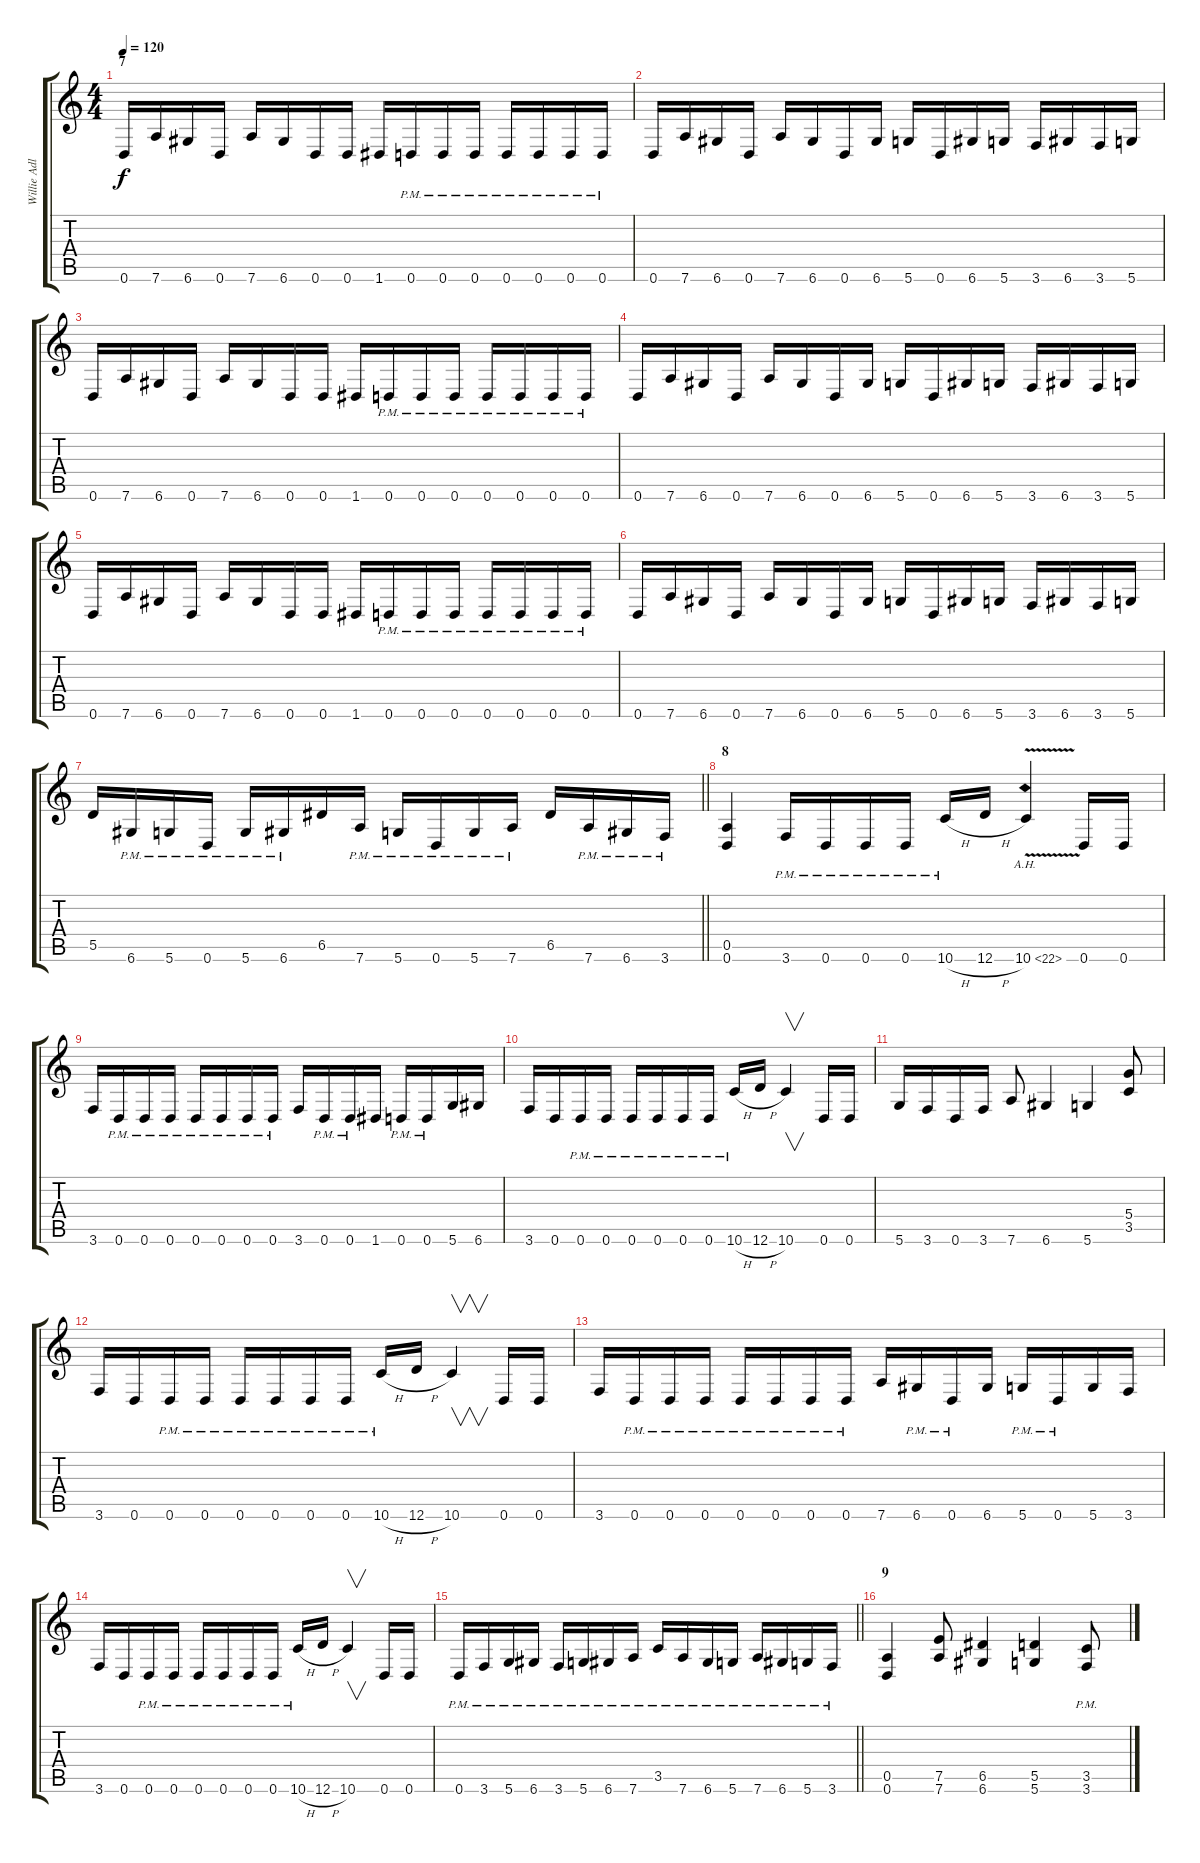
\track ("Willie Adler" "Willie Adl") {instrument distortionguitar}
\staff {score tabs}
\tuning (E4 B3 G3 D3 A2 D2) {hide}
\ts (4 4)
\section ("" "7")
\tempo 120
\clef g2
\ks c
0.6.16{dy f} 7.6.16 6.6.16 0.6.16 7.6.16 6.6.16 0.6.16 0.6.16 1.6.16 0.6{pm}.16 0.6{pm}.16 0.6{pm}.16 0.6{pm}.16 0.6{pm}.16 0.6{pm}.16 0.6{pm}.16 |
0.6.16 7.6.16 6.6.16 0.6.16 7.6.16 6.6.16 0.6.16 6.6.16 5.6.16 0.6.16 6.6.16 5.6.16 3.6.16 6.6.16 3.6.16 5.6.16 |
0.6.16 7.6.16 6.6.16 0.6.16 7.6.16 6.6.16 0.6.16 0.6.16 1.6.16 0.6{pm}.16 0.6{pm}.16 0.6{pm}.16 0.6{pm}.16 0.6{pm}.16 0.6{pm}.16 0.6{pm}.16 |
0.6.16 7.6.16 6.6.16 0.6.16 7.6.16 6.6.16 0.6.16 6.6.16 5.6.16 0.6.16 6.6.16 5.6.16 3.6.16 6.6.16 3.6.16 5.6.16 |
0.6.16 7.6.16 6.6.16 0.6.16 7.6.16 6.6.16 0.6.16 0.6.16 1.6.16 0.6{pm}.16 0.6{pm}.16 0.6{pm}.16 0.6{pm}.16 0.6{pm}.16 0.6{pm}.16 0.6{pm}.16 |
0.6.16 7.6.16 6.6.16 0.6.16 7.6.16 6.6.16 0.6.16 6.6.16 5.6.16 0.6.16 6.6.16 5.6.16 3.6.16 6.6.16 3.6.16 5.6.16 |
\barLineRight lightlight
5.5.16 6.6{pm}.16 5.6{pm}.16 0.6{pm}.16 5.6{pm}.16 6.6{pm}.16 6.5.16 7.6{pm}.16 5.6{pm}.16 0.6{pm}.16 5.6{pm}.16 7.6{pm}.16 6.5.16 7.6{pm}.16 6.6{pm}.16 3.6{pm}.16 |
\section ("" "8")
(0.5 0.6).4 3.6{pm}.16 0.6{pm}.16 0.6{pm}.16 0.6{pm}.16 10.6{h pm}.16 12.6{h}.16 10.6{ah 12 v}.4 0.6.16 0.6.16 |
3.6.16 0.6{pm}.16 0.6{pm}.16 0.6{pm}.16 0.6{pm}.16 0.6{pm}.16 0.6{pm}.16 0.6{pm}.16 3.6.16 0.6{pm}.16 0.6{pm}.16 1.6.16 0.6{pm}.16 0.6{pm}.16 5.6.16 6.6.16 |
3.6.16 0.6.16 0.6{pm}.16 0.6{pm}.16 0.6{pm}.16 0.6{pm}.16 0.6{pm}.16 0.6{pm}.16 10.6{h pm}.16 12.6{h}.16 10.6.4{v} 0.6.16 0.6.16 |
5.6.16 3.6.16 0.6.16 3.6.16 7.6.8 6.6.4 5.6.4 (5.4 3.5).8 |
3.6.16 0.6.16 0.6{pm}.16 0.6{pm}.16 0.6{pm}.16 0.6{pm}.16 0.6{pm}.16 0.6{pm}.16 10.6{h pm}.16 12.6{h}.16 10.6.4{v} 0.6.16 0.6.16 |
3.6.16 0.6{pm}.16 0.6{pm}.16 0.6{pm}.16 0.6{pm}.16 0.6{pm}.16 0.6{pm}.16 0.6{pm}.16 7.6.16 6.6{pm}.16 0.6{pm}.16 6.6.16 5.6{pm}.16 0.6{pm}.16 5.6.16 3.6.16 |
3.6.16 0.6.16 0.6{pm}.16 0.6{pm}.16 0.6{pm}.16 0.6{pm}.16 0.6{pm}.16 0.6{pm}.16 10.6{h pm}.16 12.6{h}.16 10.6.4{v} 0.6.16 0.6.16 |
\barLineRight lightlight
0.6{pm}.16 3.6{pm}.16 5.6{pm}.16 6.6{pm}.16 3.6{pm}.16 5.6{pm}.16 6.6{pm}.16 7.6{pm}.16 3.5{pm}.16 7.6{pm}.16 6.6{pm}.16 5.6{pm}.16 7.6{pm}.16 6.6{pm}.16 5.6{pm}.16 3.6{pm}.16 |
\section ("" "9")
(0.5 0.6).4 (7.5 7.6).8 (6.5 6.6).4 (5.5 5.6).4 (3.5{pm} 3.6{pm}).8
